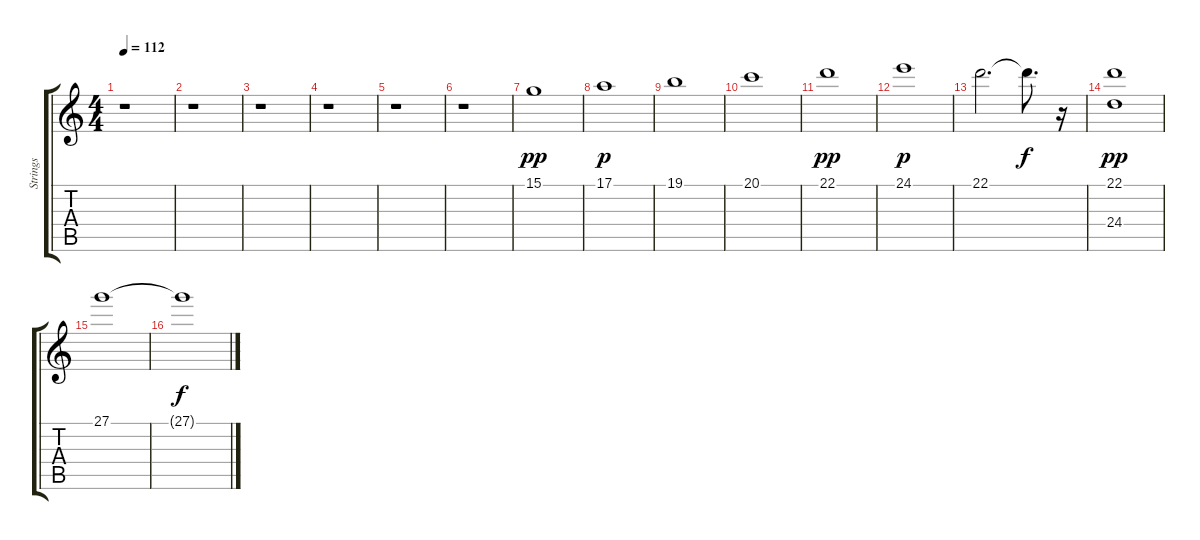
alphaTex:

\track ("Strings" "Strings") {instrument stringensemble2}
\staff {score tabs}
\tuning (E4 B3 G3 D3 A2 E2) {hide}
\ts (4 4)
\tempo 112
\clef g2
\ks c
r.1{dy pp} |
r.1 |
r.1 |
r.1 |
r.1 |
r.1 |
15.1.1 |
17.1.1{dy p} |
19.1.1 |
20.1.1 |
22.1.1{dy pp} |
24.1.1{dy p} |
22.1.2{d} 22.1{t}.8{d dy f} r.16 |
(22.1 24.4).1{dy pp} |
27.1.1 |
27.1{t}.1{dy f}
